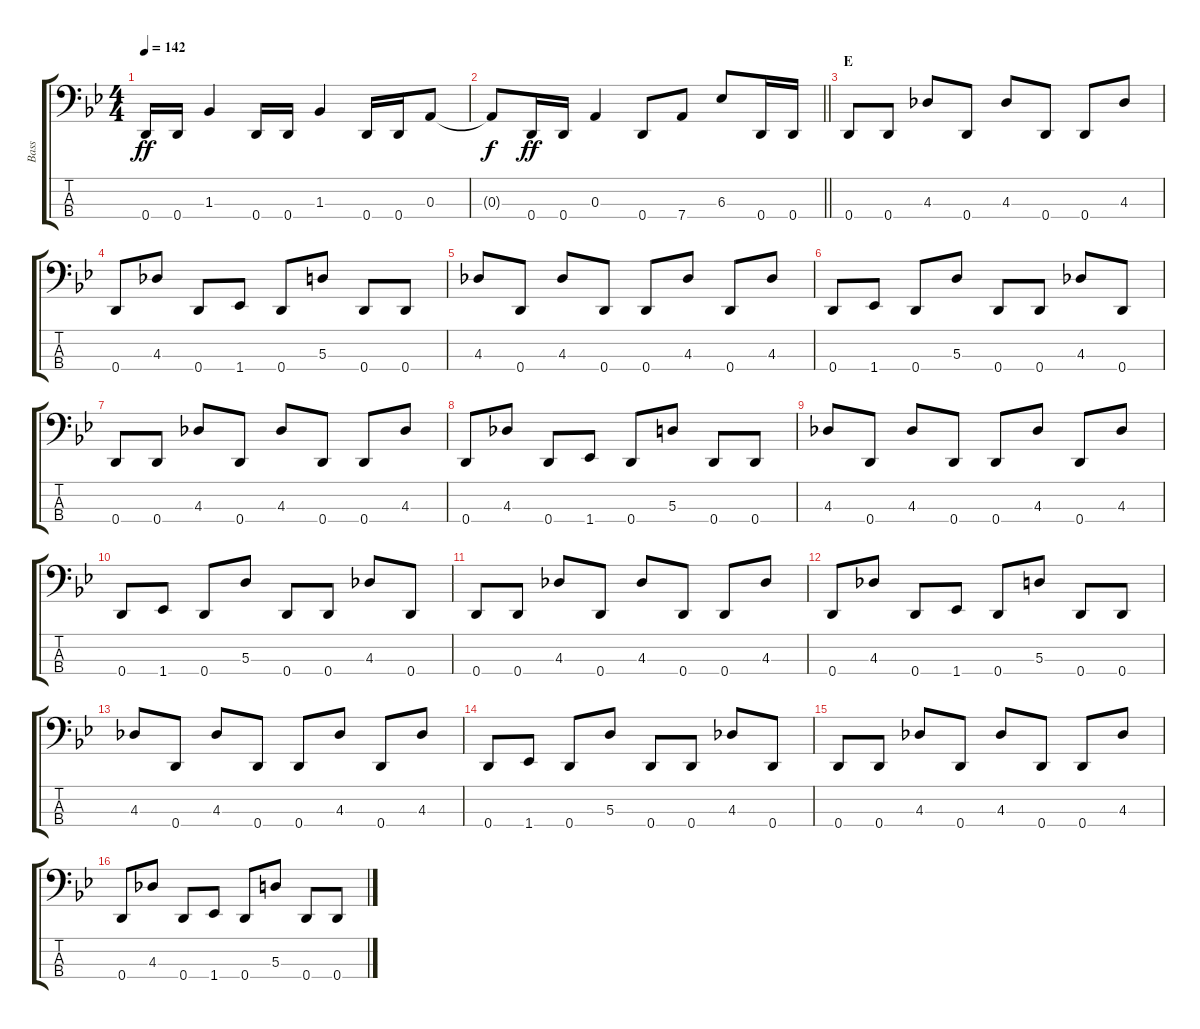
\track ("Bass" "Bass") {instrument electricbasspick}
\staff {score tabs}
\tuning (G2 D2 A1 D1) {hide}
\ts (4 4)
\tempo 142
\clef f4
\ks gminor
0.4.16{dy ff} 0.4.16 1.3.4 0.4.16 0.4.16 1.3.4 0.4.16 0.4.16 0.3.8 |
\barLineRight lightlight
0.3{t}.8{dy f} 0.4.16{dy ff} 0.4.16 0.3.4 0.4.8 7.4.8 6.3.8 0.4.16 0.4.16 |
\section ("" "E")
0.4.8 0.4.8 4.3.8 0.4.8 4.3.8 0.4.8 0.4.8 4.3.8 |
0.4.8 4.3.8 0.4.8 1.4.8 0.4.8 5.3.8 0.4.8 0.4.8 |
4.3.8 0.4.8 4.3.8 0.4.8 0.4.8 4.3.8 0.4.8 4.3.8 |
0.4.8 1.4.8 0.4.8 5.3.8 0.4.8 0.4.8 4.3.8 0.4.8 |
0.4.8 0.4.8 4.3.8 0.4.8 4.3.8 0.4.8 0.4.8 4.3.8 |
0.4.8 4.3.8 0.4.8 1.4.8 0.4.8 5.3.8 0.4.8 0.4.8 |
4.3.8 0.4.8 4.3.8 0.4.8 0.4.8 4.3.8 0.4.8 4.3.8 |
0.4.8 1.4.8 0.4.8 5.3.8 0.4.8 0.4.8 4.3.8 0.4.8 |
0.4.8 0.4.8 4.3.8 0.4.8 4.3.8 0.4.8 0.4.8 4.3.8 |
0.4.8 4.3.8 0.4.8 1.4.8 0.4.8 5.3.8 0.4.8 0.4.8 |
4.3.8 0.4.8 4.3.8 0.4.8 0.4.8 4.3.8 0.4.8 4.3.8 |
0.4.8 1.4.8 0.4.8 5.3.8 0.4.8 0.4.8 4.3.8 0.4.8 |
0.4.8 0.4.8 4.3.8 0.4.8 4.3.8 0.4.8 0.4.8 4.3.8 |
0.4.8 4.3.8 0.4.8 1.4.8 0.4.8 5.3.8 0.4.8 0.4.8
